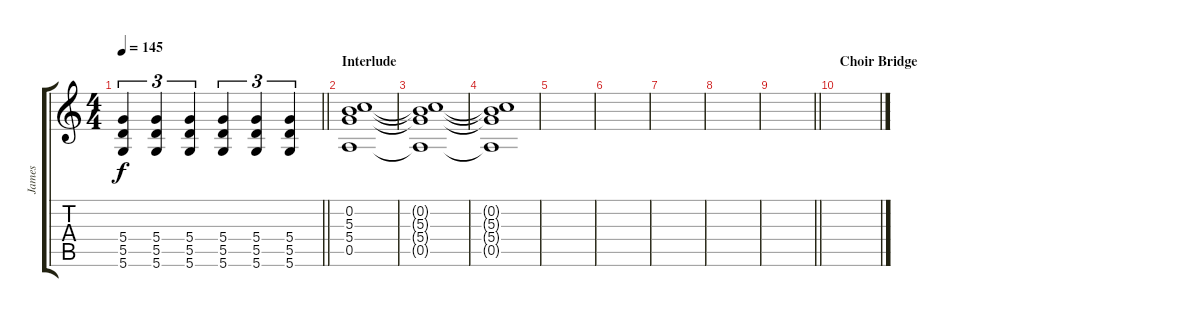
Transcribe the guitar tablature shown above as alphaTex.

\track ("James" "James") {instrument distortionguitar}
\staff {score tabs}
\tuning (E4 B3 G3 D3 A2 D2) {hide}
\ts (4 4)
\tempo 145
\clef g2
\barLineRight lightlight
\ks c
(5.4 5.5 5.6).4{tu (3 2) dy f} (5.4 5.5 5.6).4{tu (3 2)} (5.4 5.5 5.6).4{tu (3 2)} (5.4 5.5 5.6).4{tu (3 2)} (5.4 5.5 5.6).4{tu (3 2)} (5.4 5.5 5.6).4{tu (3 2)} |
\section ("" "Interlude")
(0.2 5.3 5.4 0.5).1 |
(0.2{t} 5.3{t} 5.4{t} 0.5{t}).1{volume 0} |
(0.2{t} 5.3{t} 5.4{t} 0.5{t}).1 |
|
|
|
|
\barLineRight lightlight
|
\section ("" "Choir Bridge")
